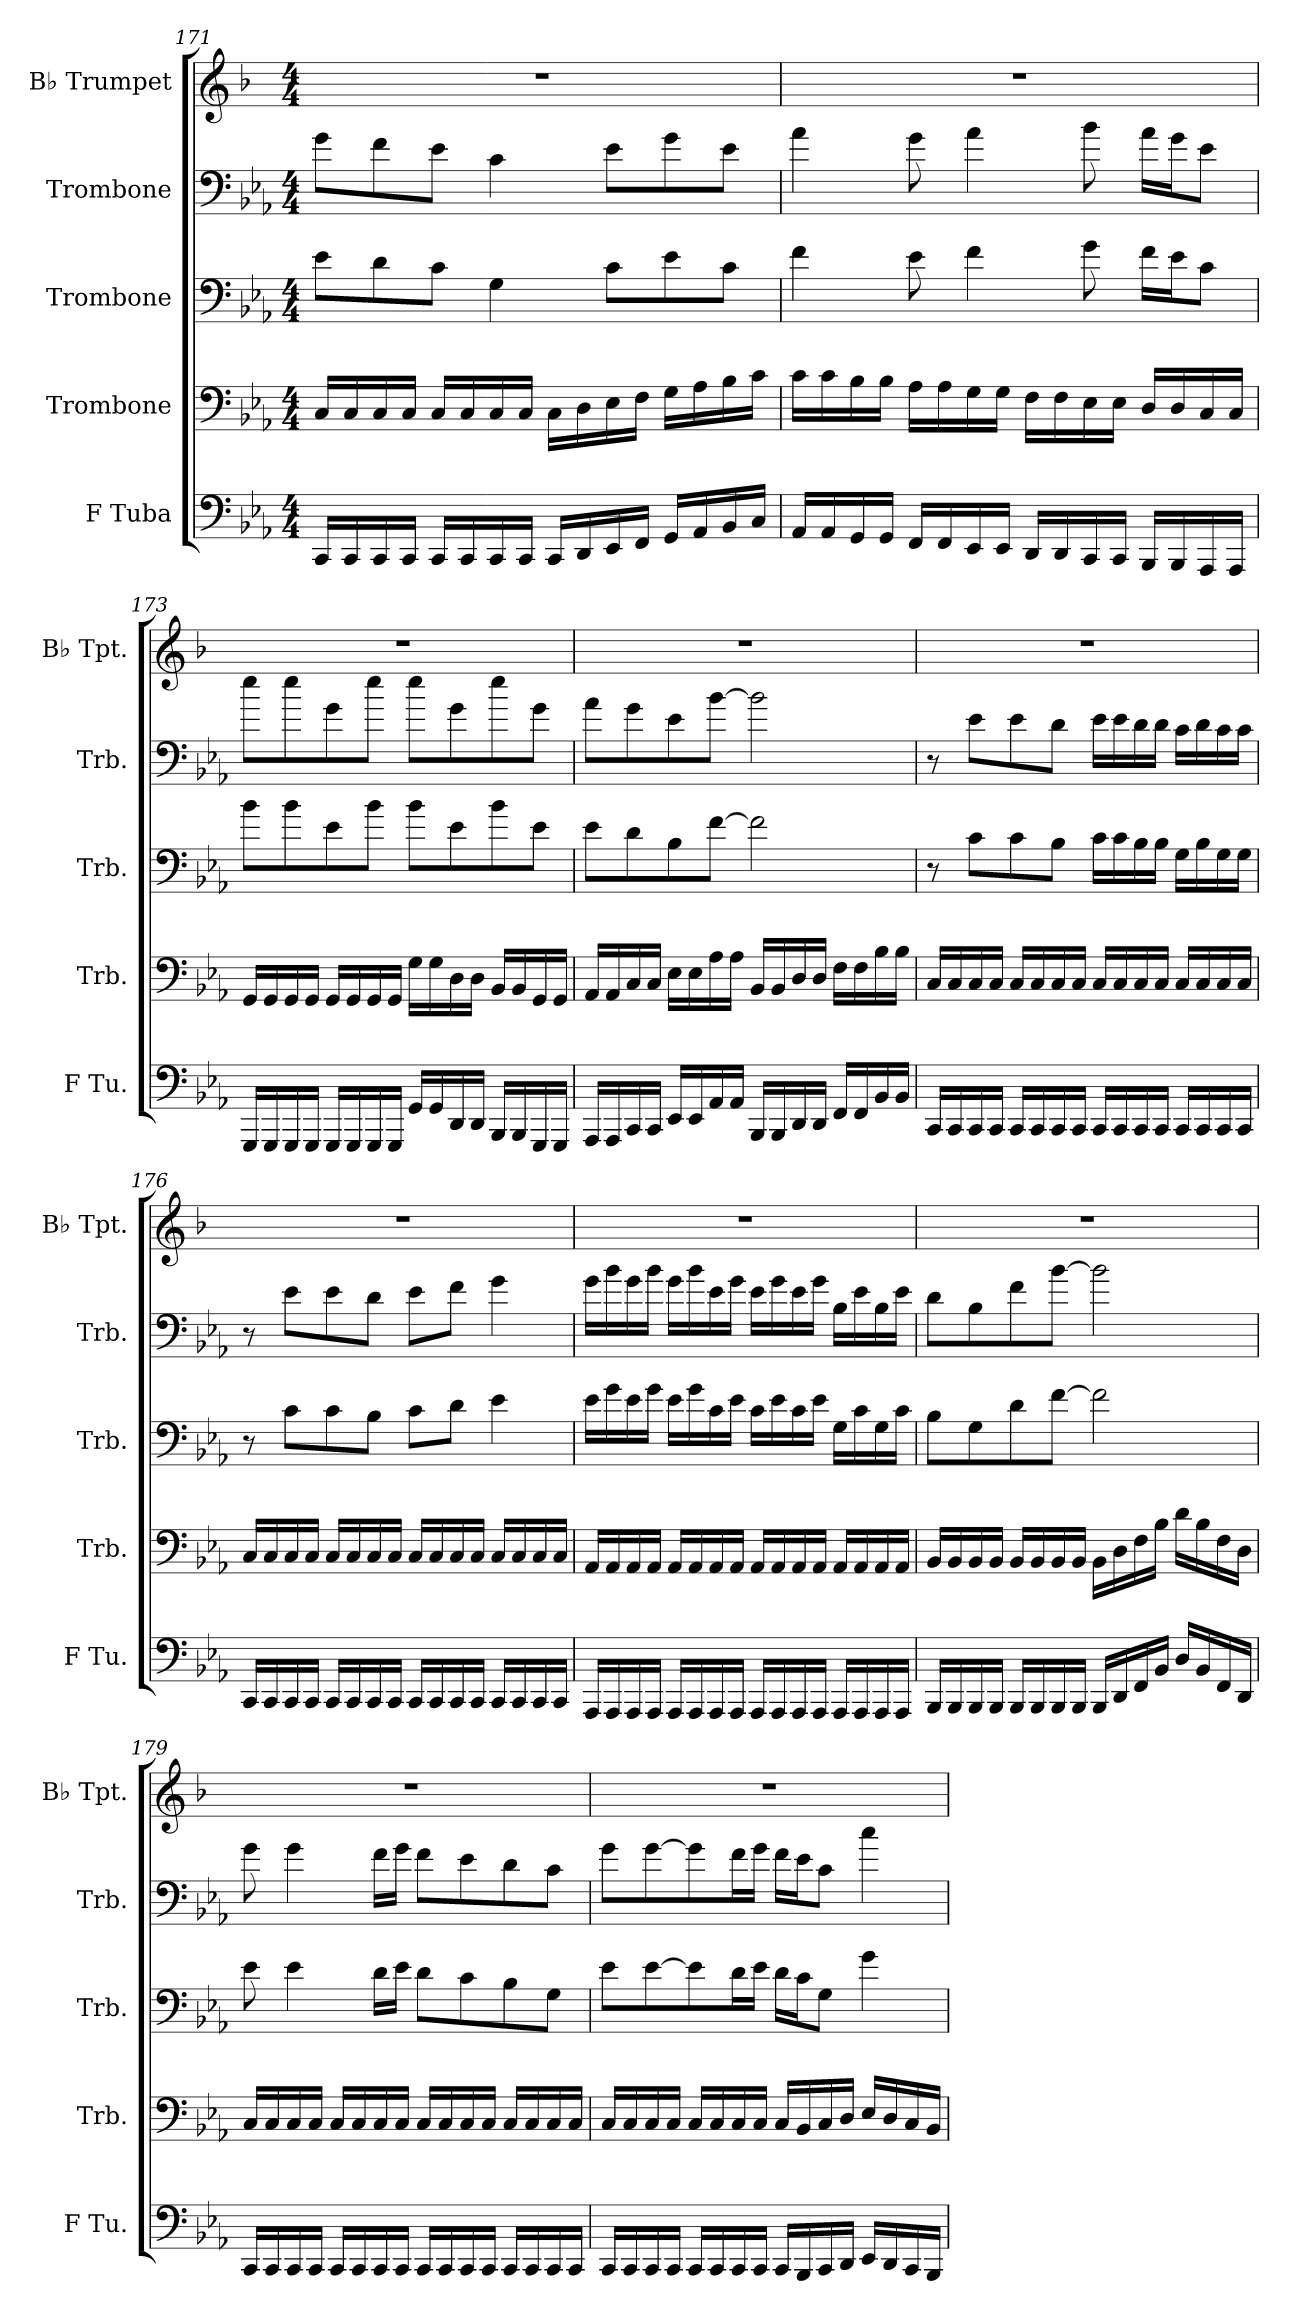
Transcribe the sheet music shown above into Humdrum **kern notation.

**kern	**kern	**kern	**kern	**kern
*part5	*part4	*part3	*part2	*part1
*staff5	*staff4	*staff3	*staff2	*staff1
*I"F Tuba	*I"Trombone	*I"Trombone	*I"Trombone	*I"B♭ Trumpet
*I'F Tu.	*I'Trb.	*I'Trb.	*I'Trb.	*I'B♭ Tpt.
*clefF4	*clefF4	*clefF4	*clefF4	*clefG2
*	*	*	*	*ITrd1c2
*k[b-e-a-]	*k[b-e-a-]	*k[b-e-a-]	*k[b-e-a-]	*k[b-e-a-]
*E-:	*E-:	*E-:	*E-:	*E-:
*M4/4	*M4/4	*M4/4	*M4/4	*M4/4
=171	=171	=171	=171	=171
16CC/LL	16C/LL	8e-\L	8g\L	1r
16CC/	16C/	.	.	.
16CC/	16C/	8d\	8f\	.
16CC/JJ	16C/JJ	.	.	.
16CC/LL	16C/LL	8c\J	8e-\J	.
16CC/	16C/	.	.	.
16CC/	16C/	4G\	4c\	.
16CC/JJ	16C/JJ	.	.	.
16CC/LL	16C\LL	.	.	.
16DD/	16D\	.	.	.
16EE-/	16E-\	8c\L	8e-\L	.
16FF/JJ	16F\JJ	.	.	.
16GG/LL	16G\LL	8e-\	8g\	.
16AA-/	16A-\	.	.	.
16BB-/	16B-\	8c\J	8e-\J	.
16C/JJ	16c\JJ	.	.	.
!!LO:LB:g=z
=172	=172	=172	=172	=172
16AA-/LL	16c\LL	4f\	4a-\	1r
16AA-/	16c\	.	.	.
16GG/	16B-\	.	.	.
16GG/JJ	16B-\JJ	.	.	.
16FF/LL	16A-\LL	8e-\	8g\	.
16FF/	16A-\	.	.	.
16EE-/	16G\	4f\	4a-\	.
16EE-/JJ	16G\JJ	.	.	.
16DD/LL	16F\LL	.	.	.
16DD/	16F\	.	.	.
16CC/	16E-\	8g\	8b-\	.
16CC/JJ	16E-\JJ	.	.	.
16BBB-/LL	16D/LL	16f\LL	16a-\LL	.
16BBB-/	16D/	16e-\J	16g\J	.
16AAA-/	16C/	8c\J	8e-\J	.
16AAA-/JJ	16C/JJ	.	.	.
=173	=173	=173	=173	=173
16GGG/LL	16GG/LL	8b-\L	8ee-\L	1r
16GGG/	16GG/	.	.	.
16GGG/	16GG/	8b-\	8ee-\	.
16GGG/JJ	16GG/JJ	.	.	.
16GGG/LL	16GG/LL	8e-\	8g\	.
16GGG/	16GG/	.	.	.
16GGG/	16GG/	8b-\J	8ee-\J	.
16GGG/JJ	16GG/JJ	.	.	.
16GG/LL	16G\LL	8b-\L	8ee-\L	.
16GG/	16G\	.	.	.
16DD/	16D\	8e-\	8g\	.
16DD/JJ	16D\JJ	.	.	.
16BBB-/LL	16BB-/LL	8b-\	8ee-\	.
16BBB-/	16BB-/	.	.	.
16GGG/	16GG/	8e-\J	8g\J	.
16GGG/JJ	16GG/JJ	.	.	.
!!LO:PB:g=z
=174	=174	=174	=174	=174
16AAA-/LL	16AA-/LL	8e-\L	8a-\L	1r
16AAA-/	16AA-/	.	.	.
16CC/	16C/	8d\	8g\	.
16CC/JJ	16C/JJ	.	.	.
16EE-/LL	16E-\LL	8B-\	8e-\	.
16EE-/	16E-\	.	.	.
16AA-/	16A-\	[8f\J	[8b-\J	.
16AA-/JJ	16A-\JJ	.	.	.
16BBB-/LL	16BB-/LL	2f\]	2b-\]	.
16BBB-/	16BB-/	.	.	.
16DD/	16D/	.	.	.
16DD/JJ	16D/JJ	.	.	.
16FF/LL	16F\LL	.	.	.
16FF/	16F\	.	.	.
16BB-/	16B-\	.	.	.
16BB-/JJ	16B-\JJ	.	.	.
=175	=175	=175	=175	=175
16CC/LL	16C/LL	8r	8r	1r
16CC/	16C/	.	.	.
16CC/	16C/	8c\L	8e-\L	.
16CC/JJ	16C/JJ	.	.	.
16CC/LL	16C/LL	8c\	8e-\	.
16CC/	16C/	.	.	.
16CC/	16C/	8B-\J	8d\J	.
16CC/JJ	16C/JJ	.	.	.
16CC/LL	16C/LL	16c\LL	16e-\LL	.
16CC/	16C/	16c\	16e-\	.
16CC/	16C/	16B-\	16d\	.
16CC/JJ	16C/JJ	16B-\JJ	16d\JJ	.
16CC/LL	16C/LL	16G\LL	16c\LL	.
16CC/	16C/	16B-\	16d\	.
16CC/	16C/	16G\	16c\	.
16CC/JJ	16C/JJ	16G\JJ	16c\JJ	.
!!LO:LB:g=z
=176	=176	=176	=176	=176
16CC/LL	16C/LL	8r	8r	1r
16CC/	16C/	.	.	.
16CC/	16C/	8c\L	8e-\L	.
16CC/JJ	16C/JJ	.	.	.
16CC/LL	16C/LL	8c\	8e-\	.
16CC/	16C/	.	.	.
16CC/	16C/	8B-\J	8d\J	.
16CC/JJ	16C/JJ	.	.	.
16CC/LL	16C/LL	8c\L	8e-\L	.
16CC/	16C/	.	.	.
16CC/	16C/	8d\J	8f\J	.
16CC/JJ	16C/JJ	.	.	.
16CC/LL	16C/LL	4e-\	4g\	.
16CC/	16C/	.	.	.
16CC/	16C/	.	.	.
16CC/JJ	16C/JJ	.	.	.
=177	=177	=177	=177	=177
16AAA-/LL	16AA-/LL	16e-\LL	16g\LL	1r
16AAA-/	16AA-/	16g\	16b-\	.
16AAA-/	16AA-/	16e-\	16g\	.
16AAA-/JJ	16AA-/JJ	16g\JJ	16b-\JJ	.
16AAA-/LL	16AA-/LL	16e-\LL	16g\LL	.
16AAA-/	16AA-/	16g\	16b-\	.
16AAA-/	16AA-/	16c\	16e-\	.
16AAA-/JJ	16AA-/JJ	16e-\JJ	16g\JJ	.
16AAA-/LL	16AA-/LL	16c\LL	16e-\LL	.
16AAA-/	16AA-/	16e-\	16g\	.
16AAA-/	16AA-/	16c\	16e-\	.
16AAA-/JJ	16AA-/JJ	16e-\JJ	16g\JJ	.
16AAA-/LL	16AA-/LL	16G\LL	16B-\LL	.
16AAA-/	16AA-/	16c\	16e-\	.
16AAA-/	16AA-/	16G\	16B-\	.
16AAA-/JJ	16AA-/JJ	16c\JJ	16e-\JJ	.
!!LO:PB:g=z
=178	=178	=178	=178	=178
16BBB-/LL	16BB-/LL	8B-\L	8d\L	1r
16BBB-/	16BB-/	.	.	.
16BBB-/	16BB-/	8G\	8B-\	.
16BBB-/JJ	16BB-/JJ	.	.	.
16BBB-/LL	16BB-/LL	8d\	8f\	.
16BBB-/	16BB-/	.	.	.
16BBB-/	16BB-/	[8f\J	[8b-\J	.
16BBB-/JJ	16BB-/JJ	.	.	.
16BBB-/LL	16BB-\LL	2f\]	2b-\]	.
16DD/	16D\	.	.	.
16FF/	16F\	.	.	.
16BB-/JJ	16B-\JJ	.	.	.
16D/LL	16d\LL	.	.	.
16BB-/	16B-\	.	.	.
16FF/	16F\	.	.	.
16DD/JJ	16D\JJ	.	.	.
=179	=179	=179	=179	=179
16CC/LL	16C/LL	8e-\	8g\	1r
16CC/	16C/	.	.	.
16CC/	16C/	4e-\	4g\	.
16CC/JJ	16C/JJ	.	.	.
16CC/LL	16C/LL	.	.	.
16CC/	16C/	.	.	.
16CC/	16C/	16d\LL	16f\LL	.
16CC/JJ	16C/JJ	16e-\JJ	16g\JJ	.
16CC/LL	16C/LL	8d\L	8f\L	.
16CC/	16C/	.	.	.
16CC/	16C/	8c\	8e-\	.
16CC/JJ	16C/JJ	.	.	.
16CC/LL	16C/LL	8B-\	8d\	.
16CC/	16C/	.	.	.
16CC/	16C/	8G\J	8c\J	.
16CC/JJ	16C/JJ	.	.	.
!!LO:LB:g=z
=180	=180	=180	=180	=180
16CC/LL	16C/LL	8e-\L	8g\L	1r
16CC/	16C/	.	.	.
16CC/	16C/	[8e-\	[8g\	.
16CC/JJ	16C/JJ	.	.	.
16CC/LL	16C/LL	8e-\]	8g\]	.
16CC/	16C/	.	.	.
16CC/	16C/	16d\L	16f\L	.
16CC/JJ	16C/JJ	16e-\JJ	16g\JJ	.
16CC/LL	16C/LL	16d\LL	16f\LL	.
16BBB-/	16BB-/	16c\J	16e-\J	.
16CC/	16C/	8G\J	8c\J	.
16DD/JJ	16D/JJ	.	.	.
16EE-/LL	16E-/LL	4g\	4cc\	.
16DD/	16D/	.	.	.
16CC/	16C/	.	.	.
16BBB-/JJ	16BB-/JJ	.	.	.
=	=	=	=	=
*-	*-	*-	*-	*-
